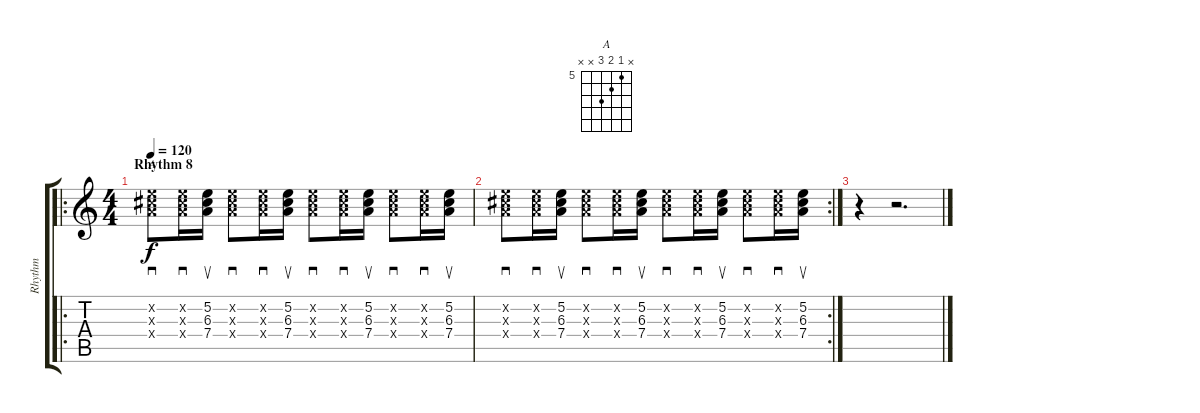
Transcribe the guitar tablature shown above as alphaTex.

\track ("Rhythm" "Rhythm") {instrument acousticguitarsteel}
\staff {score tabs}
\tuning (E4 B3 G3 D3 A2 E2) {hide}
\chord ("A" x 5 6 7 x x) {firstfret 5}
\ro
\ts (4 4)
\section ("" "Rhythm 8")
\tempo 120
\clef g2
\ks c
(5.2{x} 6.3{x} 7.4{x}).8{sd ch "A" dy f} (5.2{x} 6.3{x} 7.4{x}).16{sd} (5.2 6.3 7.4).16{su} (5.2{x} 6.3{x} 7.4{x}).8{sd} (5.2{x} 6.3{x} 7.4{x}).16{sd} (5.2 6.3 7.4).16{su} (5.2{x} 6.3{x} 7.4{x}).8{sd} (5.2{x} 6.3{x} 7.4{x}).16{sd} (5.2 6.3 7.4).16{su} (5.2{x} 6.3{x} 7.4{x}).8{sd} (5.2{x} 6.3{x} 7.4{x}).16{sd} (5.2 6.3 7.4).16{su} |
\rc 2
(5.2{x} 6.3{x} 7.4{x}).8{sd} (5.2{x} 6.3{x} 7.4{x}).16{sd} (5.2 6.3 7.4).16{su} (5.2{x} 6.3{x} 7.4{x}).8{sd} (5.2{x} 6.3{x} 7.4{x}).16{sd} (5.2 6.3 7.4).16{su} (5.2{x} 6.3{x} 7.4{x}).8{sd} (5.2{x} 6.3{x} 7.4{x}).16{sd} (5.2 6.3 7.4).16{su} (5.2{x} 6.3{x} 7.4{x}).8{sd} (5.2{x} 6.3{x} 7.4{x}).16{sd} (5.2 6.3 7.4).16{su} |
r.4 r.2{d}
